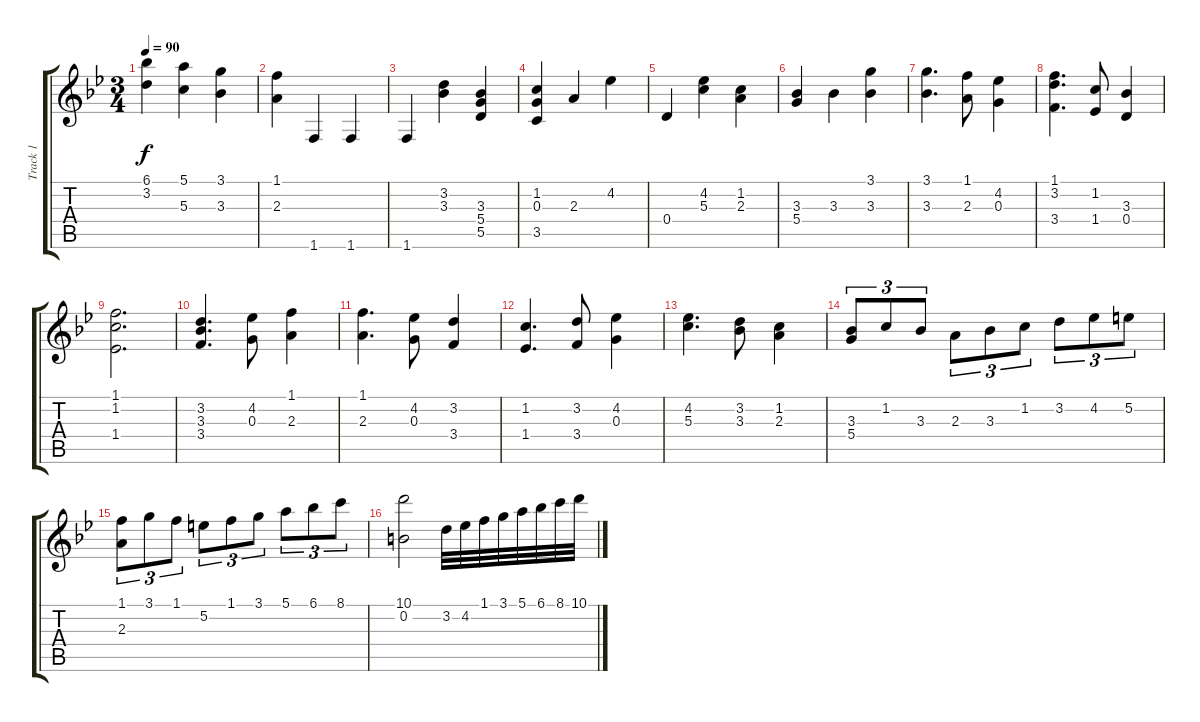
\track ("Track 1" "Track 1") {instrument acousticguitarnylon}
\staff {score tabs}
\tuning (E4 B3 G3 D3 A2 E2) {hide}
\ts (3 4)
\tempo 90
\clef g2
\ks gminor
(6.1 3.2).4{dy f} (5.1 5.3).4 (3.1 3.3).4 |
(1.1 2.3).4 1.6.4 1.6.4 |
1.6.4 (3.2 3.3).4 (3.3 5.4 5.5).4 |
(1.2 0.3 3.5).4 2.3.4 4.2.4 |
0.4.4 (4.2 5.3).4 (1.2 2.3).4 |
(3.3 5.4).4 3.3.4 (3.1 3.3).4 |
(3.1 3.3).4{d} (1.1 2.3).8 (4.2 0.3).4 |
(1.1 3.2 3.4).4{d} (1.2 1.4).8 (3.3 0.4).4 |
(1.1 1.2 1.4).2{d} |
(3.2 3.3 3.4).4{d} (4.2 0.3).8 (1.1 2.3).4 |
(1.1 2.3).4{d} (4.2 0.3).8 (3.2 3.4).4 |
(1.2 1.4).4{d} (3.2 3.4).8 (4.2 0.3).4 |
(4.2 5.3).4{d} (3.2 3.3).8 (1.2 2.3).4 |
(3.3 5.4).8{tu (3 2)} 1.2.8{tu (3 2)} 3.3.8{tu (3 2)} 2.3.8{tu (3 2)} 3.3.8{tu (3 2)} 1.2.8{tu (3 2)} 3.2.8{tu (3 2)} 4.2.8{tu (3 2)} 5.2.8{tu (3 2)} |
(1.1 2.3).8{tu (3 2)} 3.1.8{tu (3 2)} 1.1.8{tu (3 2)} 5.2.8{tu (3 2)} 1.1.8{tu (3 2)} 3.1.8{tu (3 2)} 5.1.8{tu (3 2)} 6.1.8{tu (3 2)} 8.1.8{tu (3 2)} |
(10.1 0.2).2 3.2.32 4.2.32 1.1.32 3.1.32 5.1.32 6.1.32 8.1.32 10.1.32
